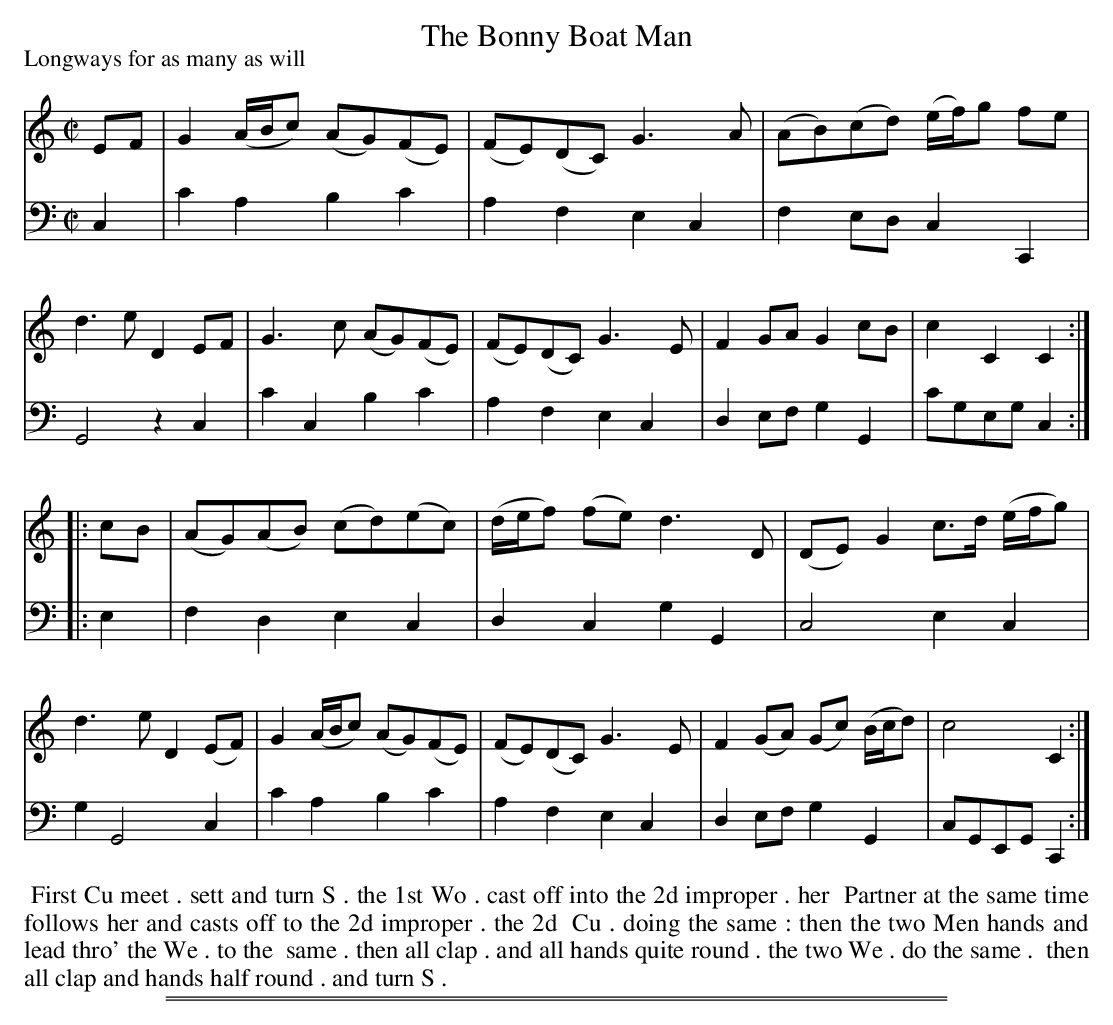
X:1
T: The Bonny Boat Man
P: Longways for as many as will
M: C|
L: 1/8
K: C
V: 1
EF |\
G2 (A/B/c) (AG)(FE) | (FE)(DC) G3A | (AB)(cd) (e/f/)g fe | d3e D2EF |\
G3c (AG)(FE) | (FE)(DC) G3E | F2GA G2cB | c2C2 C2 :|
|: cB |\
(AG)(AB) (cd)(ec) | (d/e/f) (fe) d3D | (DE)G2 c>d (e/f/g) | d3e D2(EF) |\
G2 (A/B/c) (AG)(FE) | (FE)(DC) G3E | F2(GA) (Gc) (B/c/d) | c4 C2 :|
V: 2 clef=bass middle=d
c2 |\
c'2a2 b2c'2 | a2f2 e2c2 | f2ed c2C2 | G4 z2c2 |\
c'2c2 b2c'2 | a2f2 e2c2 | d2ef g2G2 | c'geg c2 :|
|: e2 |\
f2d2 e2c2 | d2c2 g2G2 | c4 e2c2 | g2 G4 c2 |\
c'2a2 b2c'2 | a2f2 e2c2 | d2ef g2G2 | cGEG C2 :|
